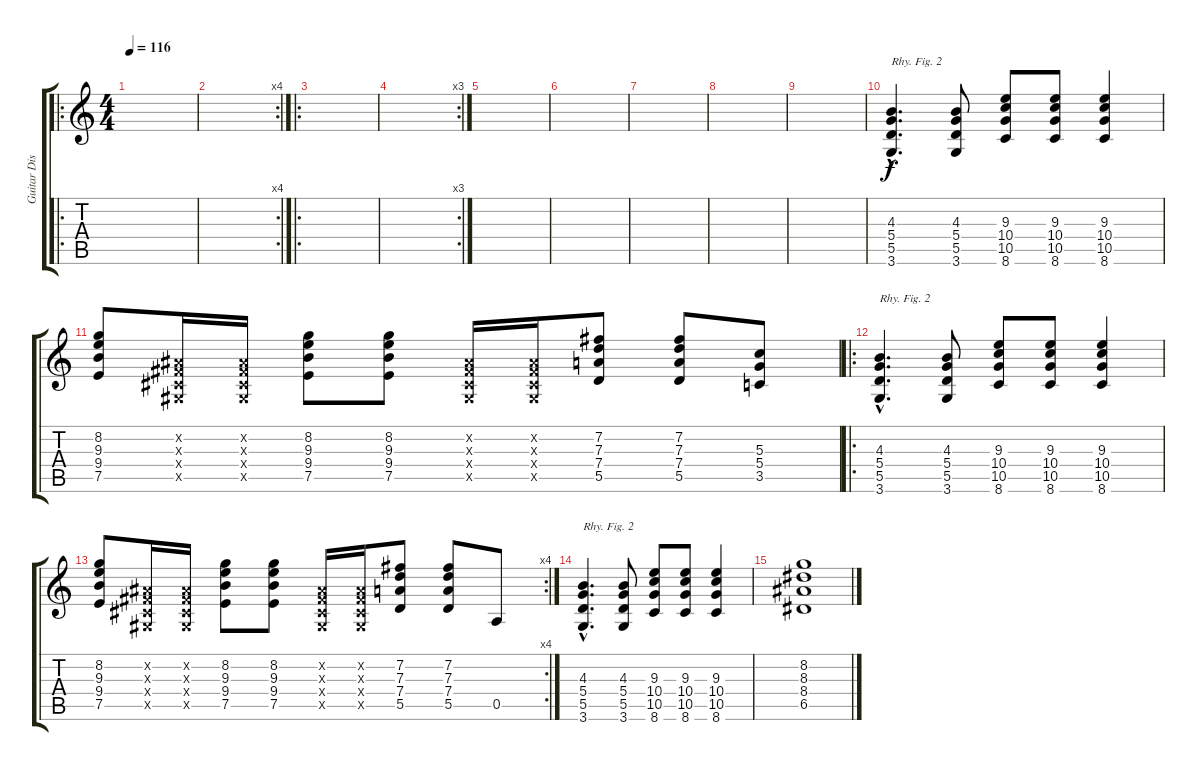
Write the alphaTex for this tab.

\track ("Guitar Dist" "Guitar Dis") {instrument distortionguitar}
\staff {score tabs}
\tuning (E4 B3 G3 D3 A2 E2) {hide}
\ro
\ts (4 4)
\tempo 116
\clef g2
\ks c
|
\rc 4
|
\ro
|
\rc 3
|
|
|
|
|
|
(4.3{hac} 5.4{hac} 5.5{hac} 3.6{hac}).4{d txt "Rhy. Fig. 2"} (4.3 5.4 5.5 3.6).8 (9.3 10.4 10.5 8.6).8 (9.3 10.4 10.5 8.6).8 (9.3 10.4 10.5 8.6).4 |
(8.2 9.3 9.4 7.5).8 (-1.2{x} -1.3{x} -1.4{x} -1.5{x}).16 (-1.2{x} -1.3{x} -1.4{x} -1.5{x}).16 (8.2 9.3 9.4 7.5).8 (8.2 9.3 9.4 7.5).8 (-1.2{x} -1.3{x} -1.4{x} -1.5{x}).16 (-1.2{x} -1.3{x} -1.4{x} -1.5{x}).16 (7.2 7.3 7.4 5.5).8 (7.2 7.3 7.4 5.5).8 (5.3 5.4 3.5).8 |
\ro
(4.3{hac} 5.4{hac} 5.5{hac} 3.6{hac}).4{d txt "Rhy. Fig. 2"} (4.3 5.4 5.5 3.6).8 (9.3 10.4 10.5 8.6).8 (9.3 10.4 10.5 8.6).8 (9.3 10.4 10.5 8.6).4 |
\rc 4
(8.2 9.3 9.4 7.5).8 (-1.2{x} -1.3{x} -1.4{x} -1.5{x}).16 (-1.2{x} -1.3{x} -1.4{x} -1.5{x}).16 (8.2 9.3 9.4 7.5).8 (8.2 9.3 9.4 7.5).8 (-1.2{x} -1.3{x} -1.4{x} -1.5{x}).16 (-1.2{x} -1.3{x} -1.4{x} -1.5{x}).16 (7.2 7.3 7.4 5.5).8 (7.2 7.3 7.4 5.5).8 0.5.8 |
(4.3{hac} 5.4{hac} 5.5{hac} 3.6{hac}).4{d txt "Rhy. Fig. 2"} (4.3 5.4 5.5 3.6).8 (9.3 10.4 10.5 8.6).8 (9.3 10.4 10.5 8.6).8 (9.3 10.4 10.5 8.6).4 |
(8.2 8.3 8.4 6.5).1
